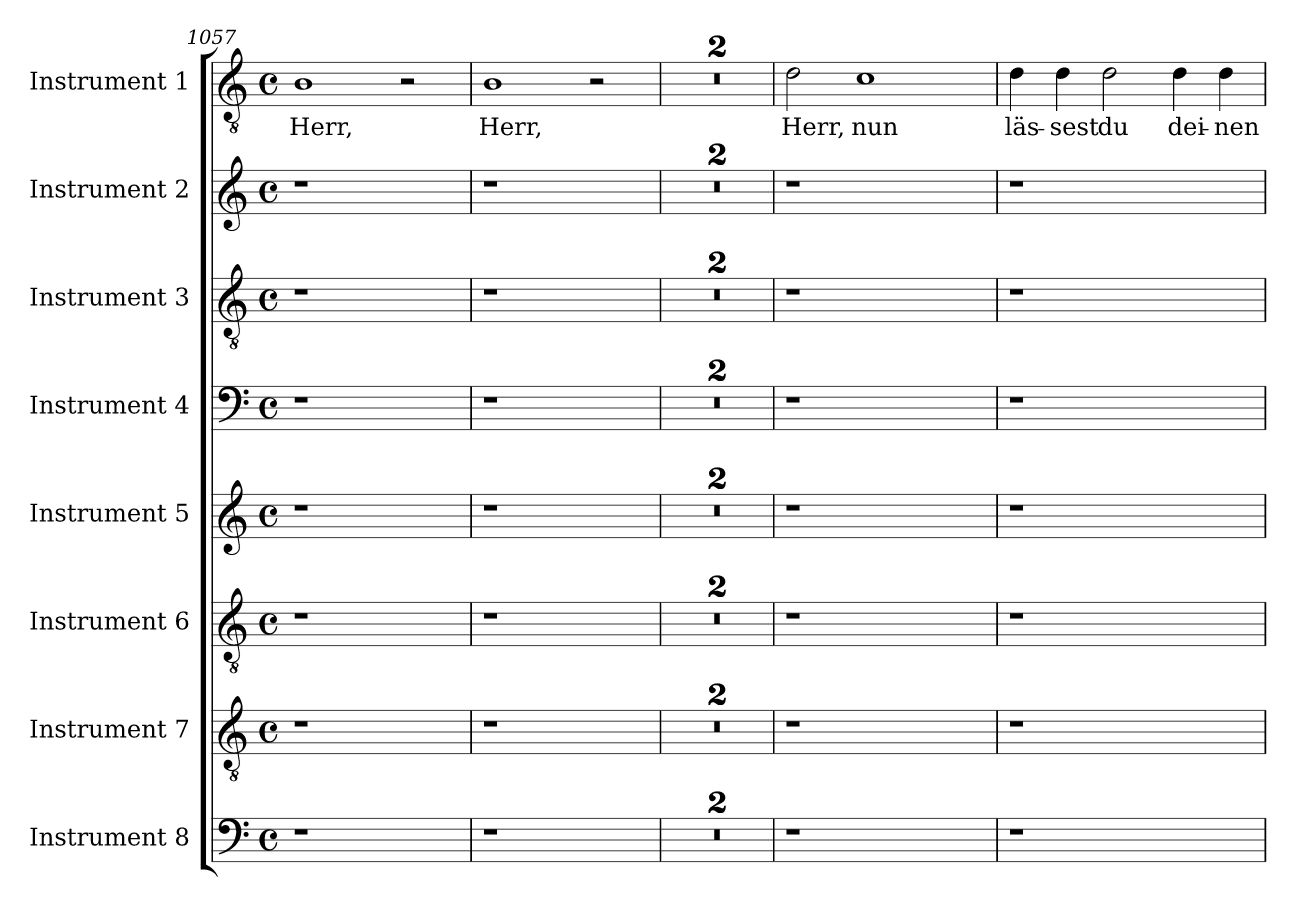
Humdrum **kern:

**kern	**kern	**kern	**kern	**kern	**kern	**kern	**kern	**text
*part8	*part7	*part6	*part5	*part4	*part3	*part2	*part1	*part1
*staff8	*staff7	*staff6	*staff5	*staff4	*staff3	*staff2	*staff1	*staff1
*I"Instrument 8	*I"Instrument 7	*I"Instrument 6	*I"Instrument 5	*I"Instrument 4	*I"Instrument 3	*I"Instrument 2	*I"Instrument 1	*
!!LO:PB:g=z
*clefF4	*clefGv2	*clefGv2	*clefG2	*clefF4	*clefGv2	*clefG2	*clefGv2	*
*M4/4	*M4/4	*M4/4	*M4/4	*M4/4	*M4/4	*M4/4	*M4/4	*
*met(c)	*met(c)	*met(c)	*met(c)	*met(c)	*met(c)	*met(c)	*met(c)	*
=1057	=1057	=1057	=1057	=1057	=1057	=1057	=1057	=1057
!	!	!	!	!	!	!	!	!LO:LY:b:cj
1r	1r	1r	1r	1r	1r	1r	1B	Herr,
2ryy	2ryy	2ryy	2ryy	2ryy	2ryy	2ryy	2r	.
=1058	=1058	=1058	=1058	=1058	=1058	=1058	=1058	=1058
!	!	!	!	!	!	!	!	!LO:LY:b:cj
1r	1r	1r	1r	1r	1r	1r	1B	Herr,
2ryy	2ryy	2ryy	2ryy	2ryy	2ryy	2ryy	2r	.
=1059	=1059	=1059	=1059	=1059	=1059	=1059	=1059	=1059
1r	1r	1r	1r	1r	1r	1r	1r	.
=1060	=1060	=1060	=1060	=1060	=1060	=1060	=1060	=1060
1r	1r	1r	1r	1r	1r	1r	1r	.
=1061	=1061	=1061	=1061	=1061	=1061	=1061	=1061	=1061
!	!	!	!	!	!	!	!	!LO:LY:b:cj
1r	1r	1r	1r	1r	1r	1r	2d\	Herr,
!	!	!	!	!	!	!	!	!LO:LY:b:cj
.	.	.	.	.	.	.	1c	nun
2ryy	2ryy	2ryy	2ryy	2ryy	2ryy	2ryy	.	.
=1062	=1062	=1062	=1062	=1062	=1062	=1062	=1062	=1062
!	!	!	!	!	!	!	!	!LO:LY:b
1r	1r	1r	1r	1r	1r	1r	4d\	läs-
!	!	!	!	!	!	!	!	!LO:LY:b:rj
.	.	.	.	.	.	.	4d\	-sest
!	!	!	!	!	!	!	!	!LO:LY:b:cj
.	.	.	.	.	.	.	2d\	du
!	!	!	!	!	!	!	!	!LO:LY:b
2ryy	2ryy	2ryy	2ryy	2ryy	2ryy	2ryy	4d\	dei-
!	!	!	!	!	!	!	!	!LO:LY:b:rj
.	.	.	.	.	.	.	4d\	-nen
=	=	=	=	=	=	=	=	=
*-	*-	*-	*-	*-	*-	*-	*-	*-
